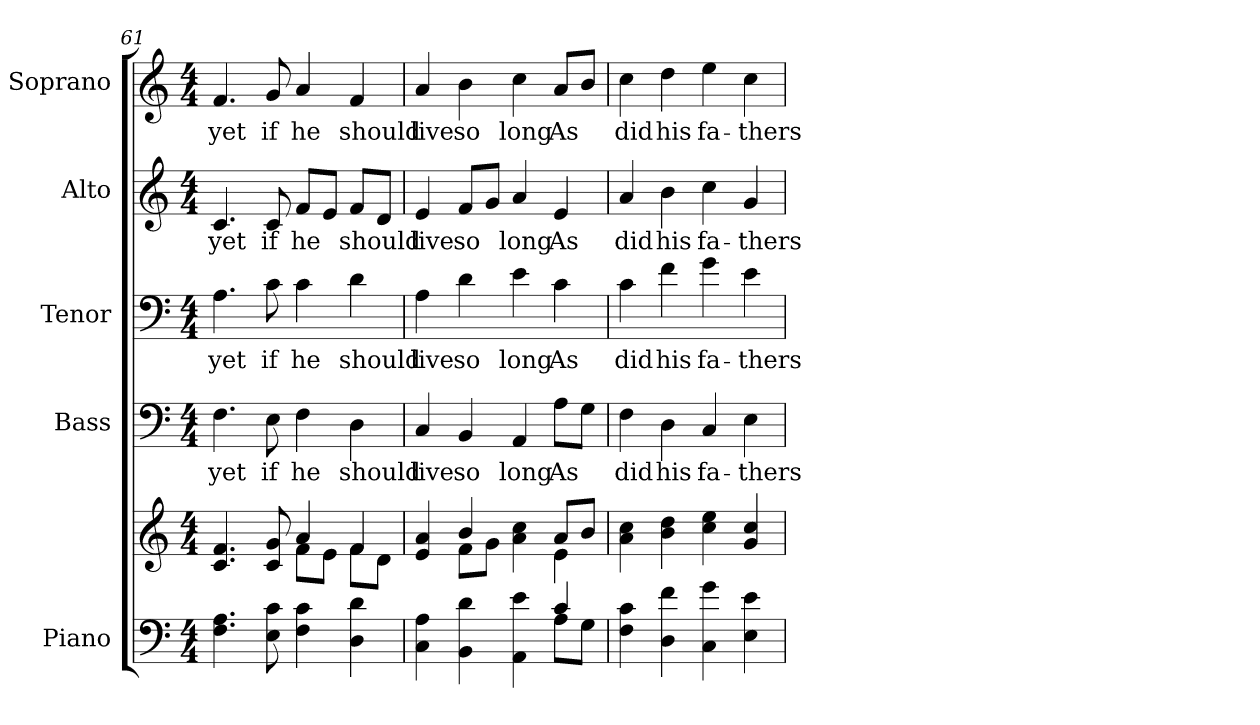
**kern	**kern	**kern	**text	**kern	**text	**kern	**text	**kern	**text
*part5	*part5	*part4	*part4	*part3	*part3	*part2	*part2	*part1	*part1
*staff6	*staff5	*staff4	*staff4	*staff3	*staff3	*staff2	*staff2	*staff1	*staff1
*I"Piano	*	*I"Bass	*	*I"Tenor	*	*I"Alto	*	*I"Soprano	*
*I'Pno.	*	*I'B.	*	*I'T.	*	*I'A.	*	*I'S.	*
*clefF4	*clefG2	*clefF4	*	*clefF4	*	*clefG2	*	*clefG2	*
*k[]	*k[]	*k[]	*	*k[]	*	*k[]	*	*k[]	*
*C:	*C:	*C:	*	*C:	*	*C:	*	*C:	*
*M4/4	*M4/4	*M4/4	*	*M4/4	*	*M4/4	*	*M4/4	*
=61	=61	=61	=61	=61	=61	=61	=61	=61	=61
*	*^	*	*	*	*	*	*	*	*
!	!	!	!	!LO:LY:b:color=#000000	!	!	!	!	!	!
!	!	!	!	!	!	!LO:LY:b:color=#000000	!	!	!	!
!	!	!	!	!	!	!	!	!LO:LY:b:color=#000000	!	!
!	!	!	!	!	!	!	!	!	!	!LO:LY:b:color=#000000
4.Fi\ 4.Ai	4.ci/ 4.fi	2ryy	4.Fi\	yet	4.Ai\	yet	4.ci/	yet	4.fi/	yet
!	!	!	!	!LO:LY:b:color=#000000	!	!	!	!	!	!
!	!	!	!	!	!	!LO:LY:b:color=#000000	!	!	!	!
!	!	!	!	!	!	!	!	!LO:LY:b:color=#000000	!	!
!	!	!	!	!	!	!	!	!	!	!LO:LY:b:color=#000000
8Ei\ 8ci	8ci/ 8gi	.	8Ei\	if	8ci\	if	8ci/	if	8gi/	if
!	!	!	!	!LO:LY:b:color=#000000	!	!	!	!	!	!
!	!	!	!	!	!	!LO:LY:b:color=#000000	!	!	!	!
!	!	!	!	!	!	!	!	!LO:LY:b:color=#000000	!	!
!	!	!	!	!	!	!	!	!	!	!LO:LY:b:color=#000000
4Fi\ 4ci	4ai/	8fi\L	4Fi\	he	4ci\	he	8fi/L	he	4ai/	he
.	.	8ei\J	.	.	.	.	8ei/J	.	.	.
!	!	!	!	!LO:LY:b:color=#000000	!	!	!	!	!	!
!	!	!	!	!	!	!LO:LY:b:color=#000000	!	!	!	!
!	!	!	!	!	!	!	!	!LO:LY:b:color=#000000	!	!
!	!	!	!	!	!	!	!	!	!	!LO:LY:b:color=#000000
4Di\ 4di	4fi/	8fi\L	4Di\	should	4di\	should	8fi/L	should	4fi/	should
.	.	8di\J	.	.	.	.	8di/J	.	.	.
=62	=62	=62	=62	=62	=62	=62	=62	=62	=62	=62
*^	*	*	*	*	*	*	*	*	*	*
!	!	!	!	!	!LO:LY:b:color=#000000	!	!	!	!	!	!
!	!	!	!	!	!	!	!LO:LY:b:color=#000000	!	!	!	!
!	!	!	!	!	!	!	!	!	!LO:LY:b:color=#000000	!	!
!	!	!	!	!	!	!	!	!	!	!	!LO:LY:b:color=#000000
4Ci\ 4Ai	2ryy	4ei/ 4ai	4ryy	4Ci/	live	4Ai\	live	4ei/	live	4ai/	live
!	!	!	!	!	!LO:LY:b:color=#000000	!	!	!	!	!	!
!	!	!	!	!	!	!	!LO:LY:b:color=#000000	!	!	!	!
!	!	!	!	!	!	!	!	!	!LO:LY:b:color=#000000	!	!
!	!	!	!	!	!	!	!	!	!	!	!LO:LY:b:color=#000000
4BBi\ 4di	.	4bi/	8fi\L	4BBi/	so	4di\	so	8fi/L	so	4bi\	so
.	.	.	8gi\J	.	.	.	.	8gi/J	.	.	.
!	!	!	!	!	!LO:LY:b:color=#000000	!	!	!	!	!	!
!	!	!	!	!	!	!	!LO:LY:b:color=#000000	!	!	!	!
!	!	!	!	!	!	!	!	!	!LO:LY:b:color=#000000	!	!
!	!	!	!	!	!	!	!	!	!	!	!LO:LY:b:color=#000000
4AAi\ 4ei	4ryy	4ai\ 4cci	4ryy	4AAi/	long	4ei\	long	4ai/	long	4cci\	long
!	!	!	!	!	!LO:LY:b:color=#000000	!	!	!	!	!	!
!	!	!	!	!	!	!	!LO:LY:b:color=#000000	!	!	!	!
!	!	!	!	!	!	!	!	!	!LO:LY:b:color=#000000	!	!
!	!	!	!	!	!	!	!	!	!	!	!LO:LY:b:color=#000000
4ci/	8Ai\L	8ai/L	4ei\	8Ai\L	As	4ci\	As	4ei/	As	8ai/L	As
.	8Gi\J	8bi/J	.	8Gi\J	.	.	.	.	.	8bi/J	.
*v	*v	*	*	*	*	*	*	*	*	*	*
*	*v	*v	*	*	*	*	*	*	*	*
=63	=63	=63	=63	=63	=63	=63	=63	=63	=63
*^	*	*	*	*	*	*	*	*	*
!	!	!	!	!LO:LY:b:color=#000000	!	!	!	!	!	!
*v	*v	*	*	*	*	*	*	*	*	*
*^	*	*	*	*	*	*	*	*	*
!	!	!	!	!	!	!LO:LY:b:color=#000000	!	!	!	!
*v	*v	*	*	*	*	*	*	*	*	*
*^	*	*	*	*	*	*	*	*	*
!	!	!	!	!	!	!	!	!LO:LY:b:color=#000000	!	!
*v	*v	*	*	*	*	*	*	*	*	*
*^	*	*	*	*	*	*	*	*	*
!	!	!	!	!	!	!	!	!	!	!LO:LY:b:color=#000000
*v	*v	*	*	*	*	*	*	*	*	*
4Fi\ 4ci	4ai\ 4cci	4Fi\	did	4ci\	did	4ai/	did	4cci\	did
!	!	!	!LO:LY:b:color=#000000	!	!	!	!	!	!
!	!	!	!	!	!LO:LY:b:color=#000000	!	!	!	!
!	!	!	!	!	!	!	!LO:LY:b:color=#000000	!	!
!	!	!	!	!	!	!	!	!	!LO:LY:b:color=#000000
4Di\ 4fi	4bi\ 4ddi	4Di\	his	4fi\	his	4bi\	his	4ddi\	his
!	!	!	!LO:LY:b:color=#000000	!	!	!	!	!	!
!	!	!	!	!	!LO:LY:b:color=#000000	!	!	!	!
!	!	!	!	!	!	!	!LO:LY:b:color=#000000	!	!
!	!	!	!	!	!	!	!	!	!LO:LY:b:color=#000000
4Ci\ 4gi	4cci\ 4eei	4Ci/	fa-	4gi\	fa-	4cci\	fa-	4eei\	fa-
!	!	!	!LO:LY:b:color=#000000	!	!	!	!	!	!
!	!	!	!	!	!LO:LY:b:color=#000000	!	!	!	!
!	!	!	!	!	!	!	!LO:LY:b:color=#000000	!	!
!	!	!	!	!	!	!	!	!	!LO:LY:b:color=#000000
4Ei\ 4ei	4gi/ 4cci	4Ei\	-thers	4ei\	-thers	4gi/	-thers	4cci\	-thers
=	=	=	=	=	=	=	=	=	=
*-	*-	*-	*-	*-	*-	*-	*-	*-	*-
